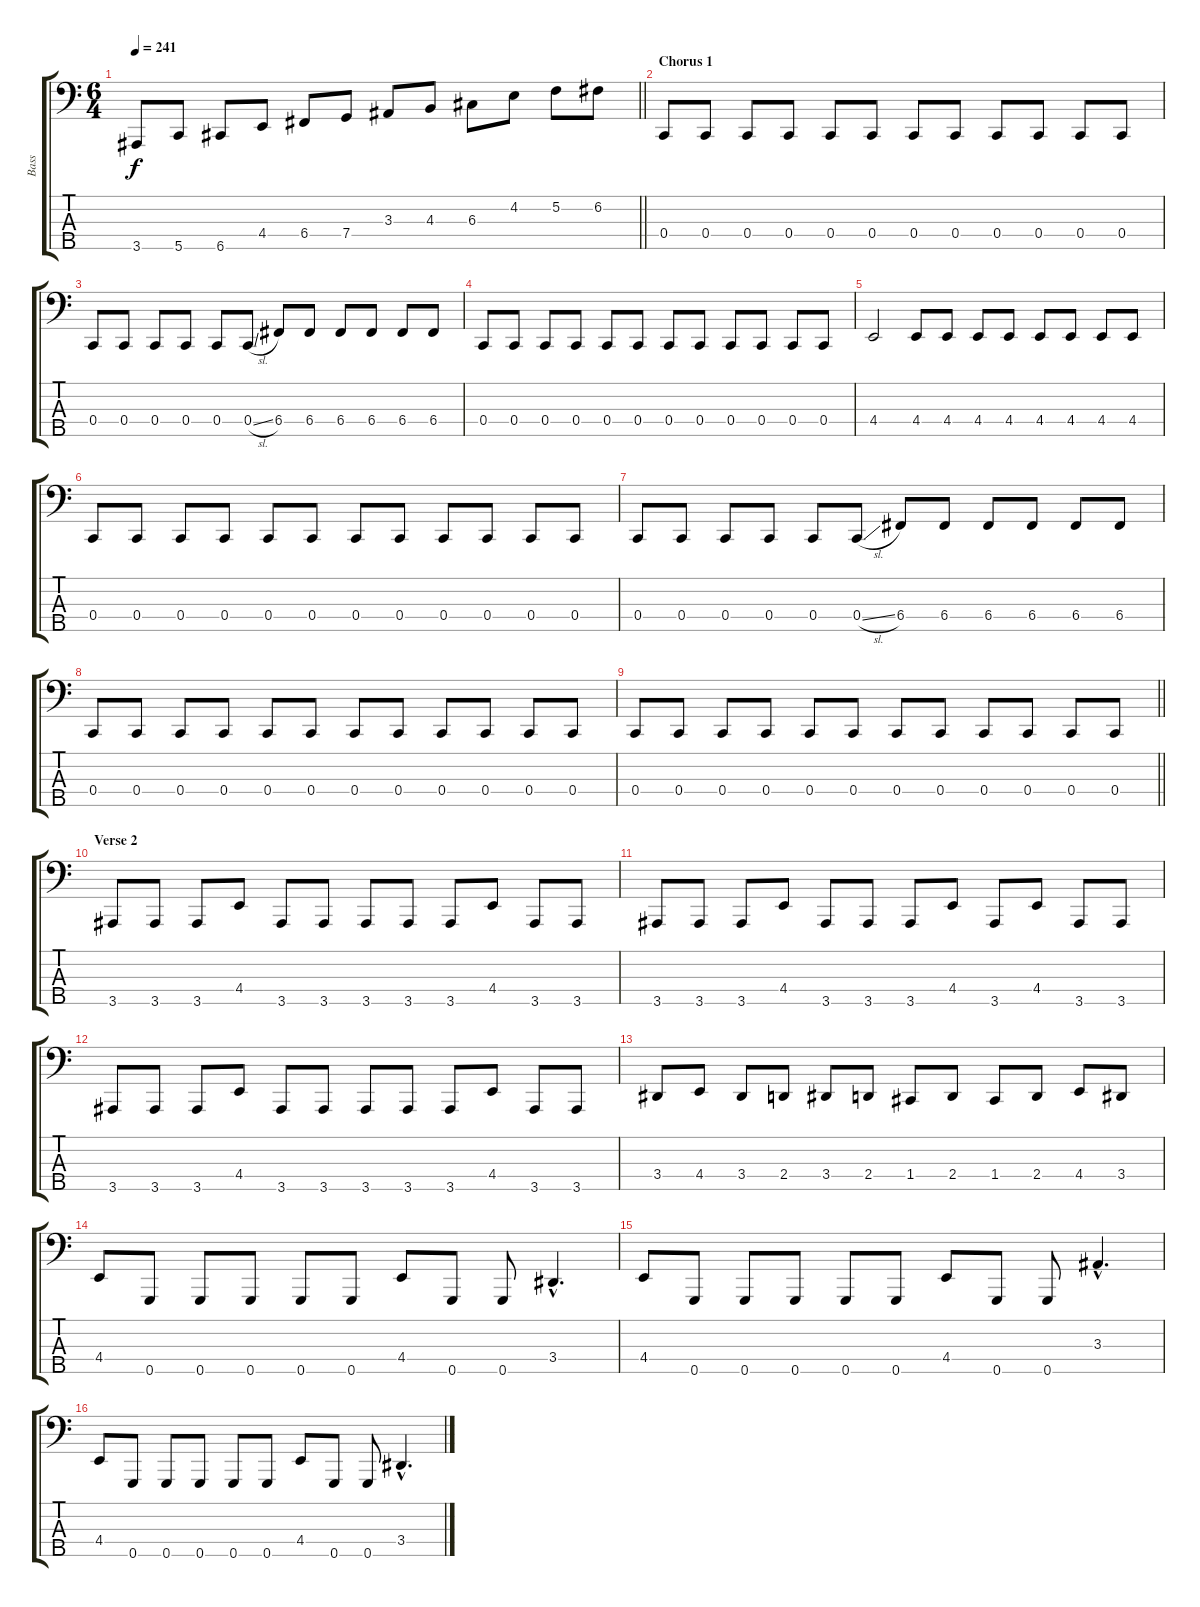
\track ("Bass" "Bass") {instrument electricbasspick}
\staff {score tabs}
\tuning (E2 C2 G1 C1 G0) {hide}
\ts (6 4)
\tempo 241
\clef f4
\barLineRight lightlight
\ks c
3.5.8{dy f} 5.5.8 6.5.8 4.4.8 6.4.8 7.4.8 3.3.8 4.3.8 6.3.8 4.2.8 5.2.8 6.2.8 |
\section ("" "Chorus 1")
0.4.8 0.4.8 0.4.8 0.4.8 0.4.8 0.4.8 0.4.8 0.4.8 0.4.8 0.4.8 0.4.8 0.4.8 |
0.4.8 0.4.8 0.4.8 0.4.8 0.4.8 0.4{sl}.8 6.4.8 6.4.8 6.4.8 6.4.8 6.4.8 6.4.8 |
0.4.8 0.4.8 0.4.8 0.4.8 0.4.8 0.4.8 0.4.8 0.4.8 0.4.8 0.4.8 0.4.8 0.4.8 |
4.4.2 4.4.8 4.4.8 4.4.8 4.4.8 4.4.8 4.4.8 4.4.8 4.4.8 |
0.4.8 0.4.8 0.4.8 0.4.8 0.4.8 0.4.8 0.4.8 0.4.8 0.4.8 0.4.8 0.4.8 0.4.8 |
0.4.8 0.4.8 0.4.8 0.4.8 0.4.8 0.4{sl}.8 6.4.8 6.4.8 6.4.8 6.4.8 6.4.8 6.4.8 |
0.4.8 0.4.8 0.4.8 0.4.8 0.4.8 0.4.8 0.4.8 0.4.8 0.4.8 0.4.8 0.4.8 0.4.8 |
\barLineRight lightlight
0.4.8 0.4.8 0.4.8 0.4.8 0.4.8 0.4.8 0.4.8 0.4.8 0.4.8 0.4.8 0.4.8 0.4.8 |
\section ("" "Verse 2")
3.5.8 3.5.8 3.5.8 4.4.8 3.5.8 3.5.8 3.5.8 3.5.8 3.5.8 4.4.8 3.5.8 3.5.8 |
3.5.8 3.5.8 3.5.8 4.4.8 3.5.8 3.5.8 3.5.8 4.4.8 3.5.8 4.4.8 3.5.8 3.5.8 |
3.5.8 3.5.8 3.5.8 4.4.8 3.5.8 3.5.8 3.5.8 3.5.8 3.5.8 4.4.8 3.5.8 3.5.8 |
3.4.8 4.4.8 3.4.8 2.4.8 3.4.8 2.4.8 1.4.8 2.4.8 1.4.8 2.4.8 4.4.8 3.4.8 |
4.4.8 0.5.8 0.5.8 0.5.8 0.5.8 0.5.8 4.4.8 0.5.8 0.5.8 3.4{hac}.4{d} |
4.4.8 0.5.8 0.5.8 0.5.8 0.5.8 0.5.8 4.4.8 0.5.8 0.5.8 3.3{hac}.4{d} |
4.4.8 0.5.8 0.5.8 0.5.8 0.5.8 0.5.8 4.4.8 0.5.8 0.5.8 3.4{hac}.4{d}
